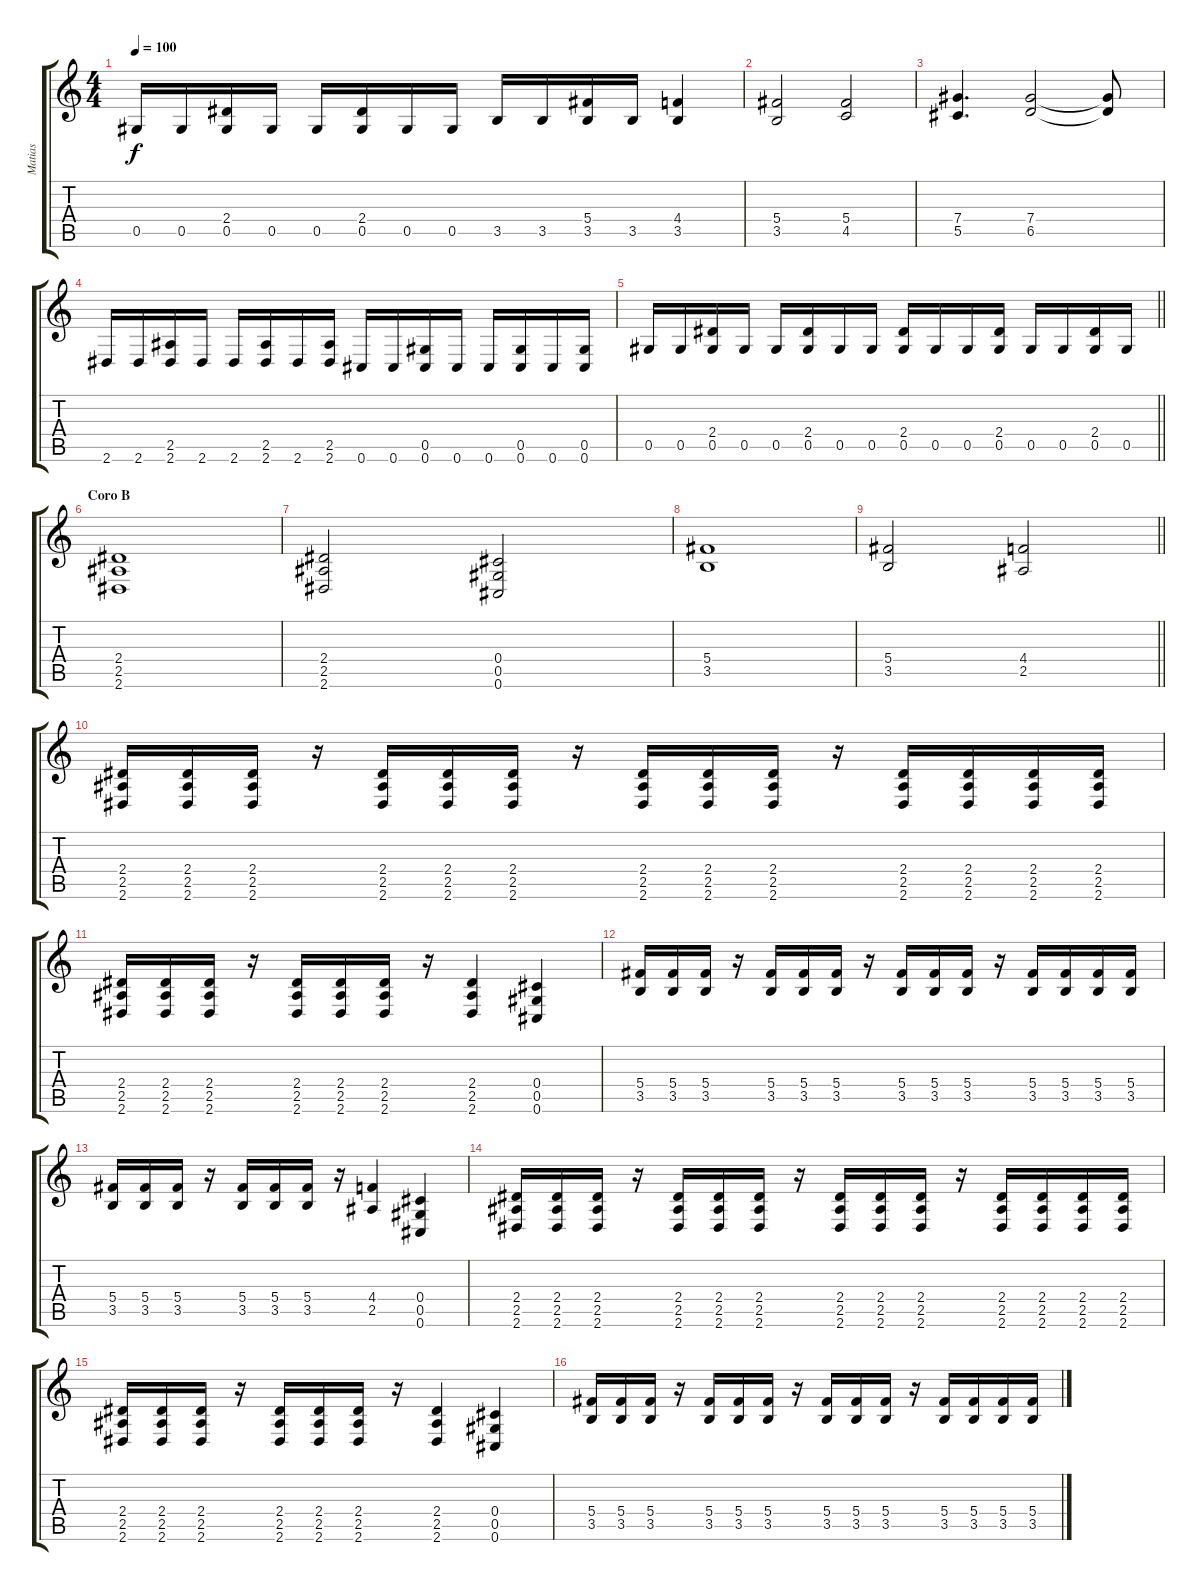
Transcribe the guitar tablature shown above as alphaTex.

\track ("Matias" "Matias") {instrument distortionguitar}
\staff {score tabs}
\tuning (Eb4 Bb3 Gb3 Db3 Ab2 Db2) {hide}
\ts (4 4)
\tempo 100
\clef g2
\ks c
0.5.16{dy f} 0.5.16 (2.4 0.5).16 0.5.16 0.5.16 (2.4 0.5).16 0.5.16 0.5.16 3.5.16 3.5.16 (5.4 3.5).16 3.5.16 (4.4 3.5).4 |
(5.4 3.5).2 (5.4 4.5).2 |
(7.4 5.5).4{d} (7.4 6.5).2 (7.4{t} 6.5{t}).8 |
2.6.16 2.6.16 (2.5 2.6).16 2.6.16 2.6.16 (2.5 2.6).16 2.6.16 (2.5 2.6).16 0.6.16 0.6.16 (0.5 0.6).16 0.6.16 0.6.16 (0.5 0.6).16 0.6.16 (0.5 0.6).16 |
\barLineRight lightlight
0.5.16 0.5.16 (2.4 0.5).16 0.5.16 0.5.16 (2.4 0.5).16 0.5.16 0.5.16 (2.4 0.5).16 0.5.16 0.5.16 (2.4 0.5).16 0.5.16 0.5.16 (2.4 0.5).16 0.5.16 |
\section ("" "Coro B")
(2.4 2.5 2.6).1 |
(2.4 2.5 2.6).2 (0.4 0.5 0.6).2 |
(5.4 3.5).1 |
\barLineRight lightlight
(5.4 3.5).2 (4.4 2.5).2 |
\section ("" "")
(2.4 2.5 2.6).16 (2.4 2.5 2.6).16 (2.4 2.5 2.6).16 r.16 (2.4 2.5 2.6).16 (2.4 2.5 2.6).16 (2.4 2.5 2.6).16 r.16 (2.4 2.5 2.6).16 (2.4 2.5 2.6).16 (2.4 2.5 2.6).16 r.16 (2.4 2.5 2.6).16 (2.4 2.5 2.6).16 (2.4 2.5 2.6).16 (2.4 2.5 2.6).16 |
(2.4 2.5 2.6).16 (2.4 2.5 2.6).16 (2.4 2.5 2.6).16 r.16 (2.4 2.5 2.6).16 (2.4 2.5 2.6).16 (2.4 2.5 2.6).16 r.16 (2.4 2.5 2.6).4 (0.4 0.5 0.6).4 |
(5.4 3.5).16 (5.4 3.5).16 (5.4 3.5).16 r.16 (5.4 3.5).16 (5.4 3.5).16 (5.4 3.5).16 r.16 (5.4 3.5).16 (5.4 3.5).16 (5.4 3.5).16 r.16 (5.4 3.5).16 (5.4 3.5).16 (5.4 3.5).16 (5.4 3.5).16 |
(5.4 3.5).16 (5.4 3.5).16 (5.4 3.5).16 r.16 (5.4 3.5).16 (5.4 3.5).16 (5.4 3.5).16 r.16 (4.4 2.5).4 (0.4 0.5 0.6).4 |
(2.4 2.5 2.6).16 (2.4 2.5 2.6).16 (2.4 2.5 2.6).16 r.16 (2.4 2.5 2.6).16 (2.4 2.5 2.6).16 (2.4 2.5 2.6).16 r.16 (2.4 2.5 2.6).16 (2.4 2.5 2.6).16 (2.4 2.5 2.6).16 r.16 (2.4 2.5 2.6).16 (2.4 2.5 2.6).16 (2.4 2.5 2.6).16 (2.4 2.5 2.6).16 |
(2.4 2.5 2.6).16 (2.4 2.5 2.6).16 (2.4 2.5 2.6).16 r.16 (2.4 2.5 2.6).16 (2.4 2.5 2.6).16 (2.4 2.5 2.6).16 r.16 (2.4 2.5 2.6).4 (0.4 0.5 0.6).4 |
(5.4 3.5).16 (5.4 3.5).16 (5.4 3.5).16 r.16 (5.4 3.5).16 (5.4 3.5).16 (5.4 3.5).16 r.16 (5.4 3.5).16 (5.4 3.5).16 (5.4 3.5).16 r.16 (5.4 3.5).16 (5.4 3.5).16 (5.4 3.5).16 (5.4 3.5).16
